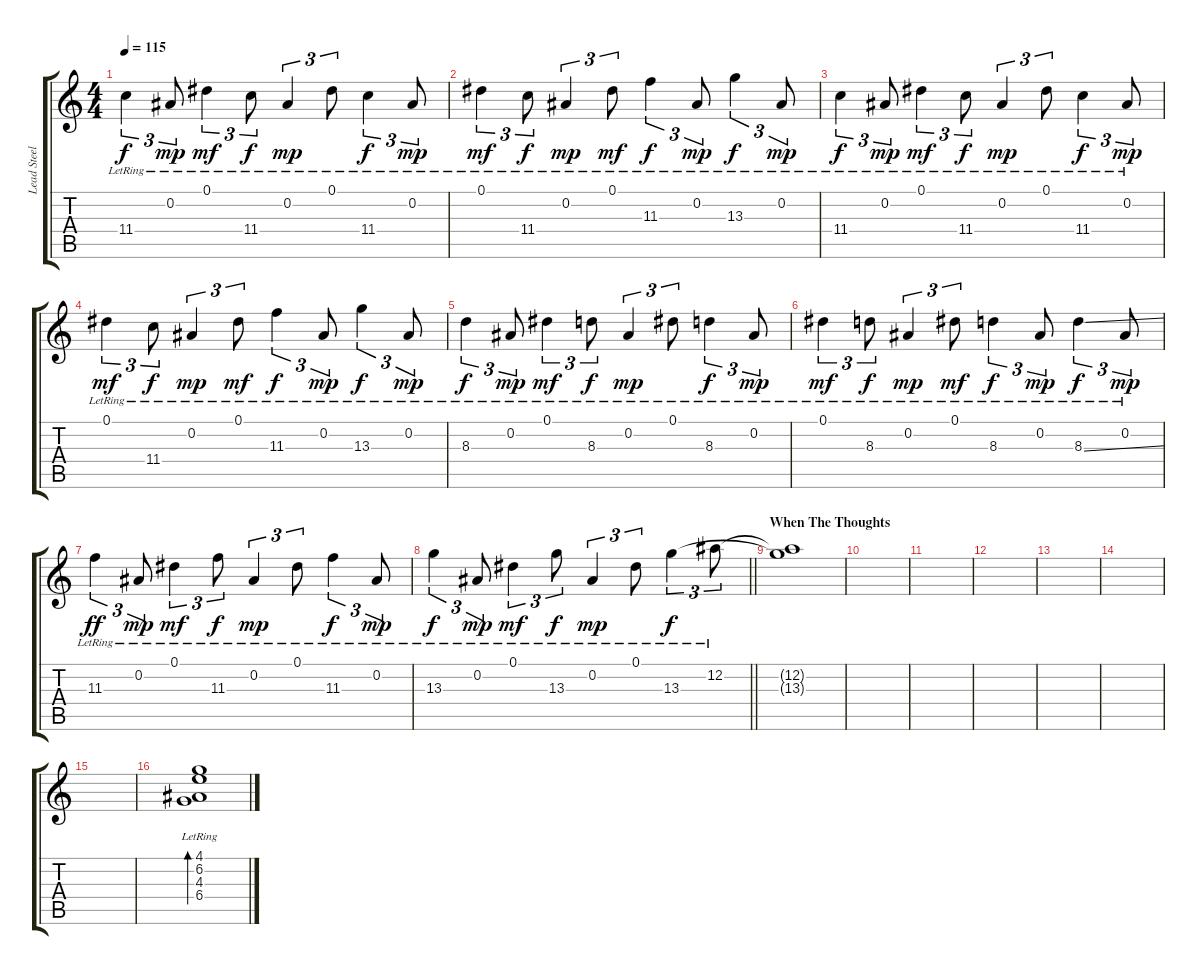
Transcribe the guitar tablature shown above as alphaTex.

\track ("Lead Steel Guitar (Erlend)" "Lead Steel") {instrument electricguitarjazz}
\staff {score tabs}
\tuning (Eb4 Bb3 Gb3 Db3 Ab2 Eb2) {hide}
\ts (4 4)
\tempo 115
\clef g2
\ks c
11.4{lr}.4{tu (3 2) dy f} 0.2{lr}.8{tu (3 2) dy mp} 0.1{lr}.4{tu (3 2) dy mf} 11.4{lr}.8{tu (3 2) dy f} 0.2{lr}.4{tu (3 2) dy mp} 0.1{lr}.8{tu (3 2)} 11.4{lr}.4{tu (3 2) dy f} 0.2{lr}.8{tu (3 2) dy mp} |
0.1{lr}.4{tu (3 2) dy mf} 11.4{lr}.8{tu (3 2) dy f} 0.2{lr}.4{tu (3 2) dy mp} 0.1{lr}.8{tu (3 2) dy mf} 11.3{lr}.4{tu (3 2) dy f} 0.2{lr}.8{tu (3 2) dy mp} 13.3{lr}.4{tu (3 2) dy f} 0.2{lr}.8{tu (3 2) dy mp} |
11.4{lr}.4{tu (3 2) dy f} 0.2{lr}.8{tu (3 2) dy mp} 0.1{lr}.4{tu (3 2) dy mf} 11.4{lr}.8{tu (3 2) dy f} 0.2{lr}.4{tu (3 2) dy mp} 0.1{lr}.8{tu (3 2)} 11.4{lr}.4{tu (3 2) dy f} 0.2{lr}.8{tu (3 2) dy mp} |
0.1{lr}.4{tu (3 2) dy mf} 11.4{lr}.8{tu (3 2) dy f} 0.2{lr}.4{tu (3 2) dy mp} 0.1{lr}.8{tu (3 2) dy mf} 11.3{lr}.4{tu (3 2) dy f} 0.2{lr}.8{tu (3 2) dy mp} 13.3{lr}.4{tu (3 2) dy f} 0.2{lr}.8{tu (3 2) dy mp} |
8.3{lr}.4{tu (3 2) dy f} 0.2{lr}.8{tu (3 2) dy mp} 0.1{lr}.4{tu (3 2) dy mf} 8.3{lr}.8{tu (3 2) dy f} 0.2{lr}.4{tu (3 2) dy mp} 0.1{lr}.8{tu (3 2)} 8.3{lr}.4{tu (3 2) dy f} 0.2{lr}.8{tu (3 2) dy mp} |
0.1{lr}.4{tu (3 2) dy mf} 8.3{lr}.8{tu (3 2) dy f} 0.2{lr}.4{tu (3 2) dy mp} 0.1{lr}.8{tu (3 2) dy mf} 8.3{lr}.4{tu (3 2) dy f} 0.2{lr}.8{tu (3 2) dy mp} 8.3{ss lr}.4{tu (3 2) dy f} 0.2{lr}.8{tu (3 2) dy mp} |
11.3{lr}.4{tu (3 2) dy ff} 0.2{lr}.8{tu (3 2) dy mp} 0.1{lr}.4{tu (3 2) dy mf} 11.3{lr}.8{tu (3 2) dy f} 0.2{lr}.4{tu (3 2) dy mp} 0.1{lr}.8{tu (3 2)} 11.3{lr}.4{tu (3 2) dy f} 0.2{lr}.8{tu (3 2) dy mp} |
\barLineRight lightlight
13.3{lr}.4{tu (3 2) dy f} 0.2{lr}.8{tu (3 2) dy mp} 0.1{lr}.4{tu (3 2) dy mf} 13.3{lr}.8{tu (3 2) dy f} 0.2{lr}.4{tu (3 2) dy mp} 0.1{lr}.8{tu (3 2)} 13.3{lr}.4{tu (3 2) dy f} 12.2{lr}.8{tu (3 2)} |
\section ("" "When The Thoughts")
(12.2{t} 13.3{t}).1 |
|
|
|
|
|
|
(4.1{lr} 6.2{lr} 4.3{lr} 6.4{lr}).1{bd 240}
